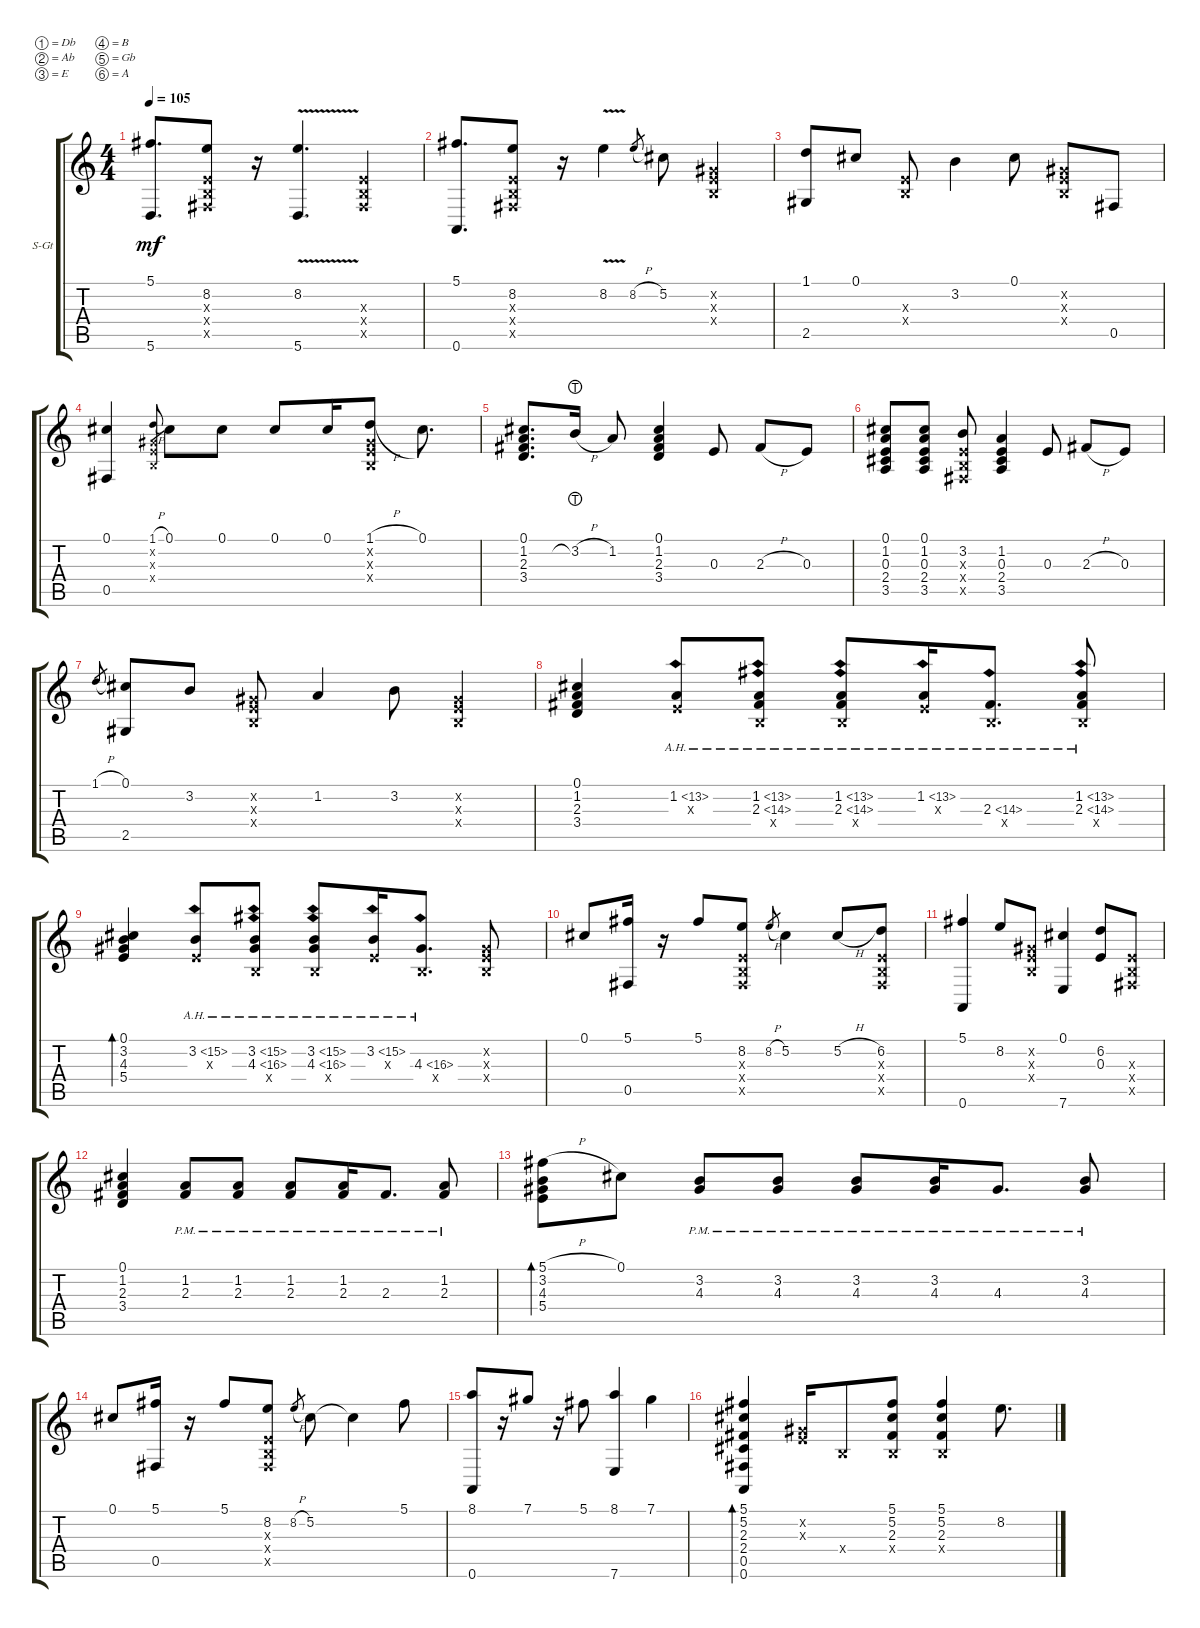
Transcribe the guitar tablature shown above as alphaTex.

\defaultSystemsLayout 4
\bracketExtendMode groupsimilarinstruments
\firstSystemTrackNameOrientation horizontal
\otherSystemsTrackNameOrientation horizontal
\track ("Steel Guitar" "S-Gt") {instrument acousticguitarsteel}
\staff {score tabs}
\tuning (Db4 Ab3 E3 B2 Gb2 A1)
\ts (4 4)
\tempo 105
\clef g2
\ks c
(5.1 5.6).8{d dy mf} (0.3{x} 0.4{x} 0.5{x} 8.2).8 r.16 (8.2{v} 5.6).4{d} (0.3{x} 0.4{x} 0.5{x}).4 |
(0.6 5.1).8{d} (8.2 0.3{x} 0.4{x} 0.5{x}).8 r.16 8.2{v}.4 8.2{h}.8{gr} 5.2.8 (0.3{x} 0.4{x} 0.2{x}).4 |
(2.5 1.1).8 0.1.8 (0.3{x} 0.4{x}).8 3.2.4 0.1.8 (0.3{x} 0.4{x} 0.2{x}).8 0.5.8 |
(0.1 0.5).4 (1.1{h} 0.3{x} 0.4{x} 0.2{x}).8{gr} 0.1.8 0.1.8 0.1.8 0.1.16 (1.1{h} 0.3{x} 0.4{x} 0.2{x}).8 0.1.8{d} |
(0.1 1.2 2.3 3.4).8{d} 3.2{h lht}.16 1.2.8 (0.1 1.2 2.3 3.4).4 0.3.8 2.3{h}.8 0.3.8 |
(0.1 1.2 0.3 2.4 3.5).8 (0.1 1.2 0.3 2.4 3.5).8 (0.4{x} 0.3{x} 3.2 0.5{x}).8 (1.2 0.3 2.4 3.5).4 0.3.8 2.3{h}.8 0.3.8 |
1.1{h}.8{gr} (2.5 0.1).8 3.2.8 (0.2{x} 0.3{x} 0.4{x}).8 1.2.4 3.2.8 (0.2{x} 0.3{x} 0.4{x}).4 |
(0.1 1.2 2.3 3.4).4 (1.2{ah 12} 0.3{x}).8 (2.3{ah 12} 0.4{x} 1.2{ah 12}).8 (2.3{ah 12} 0.4{x} 1.2{ah 12}).8 (1.2{ah 12} 0.3{x}).16 (2.3{ah 12} 0.4{x}).8{d} (2.3{ah 12} 0.4{x} 1.2{ah 12}).8 |
(0.1 3.2 4.3 5.4).4{bd 30} (3.2{ah 12} 0.3{x}).8 (4.3{ah 12} 0.4{x} 3.2{ah 12}).8 (4.3{ah 12} 0.4{x} 3.2{ah 12}).8 (3.2{ah 12} 0.3{x}).16 (4.3{ah 12} 0.4{x}).8{d} (0.4{x} 0.3{x} 0.2{x}).8 |
0.1.8 (5.1 0.5).16 r.16 5.1.8 (8.2 0.3{x} 0.4{x} 0.5{x}).8 8.2{h}.8{gr} 5.2.4 5.2{h}.8 (6.2 0.3{x} 0.4{x} 0.5{x}).8 |
(5.1 0.6).4 8.2.8 (0.2{x} 0.3{x} 0.4{x}).8 (7.6 0.1).4 (6.2 0.3).8 (0.3{x} 0.4{x} 0.5{x}).8 |
(0.1 1.2 2.3 3.4).4 (1.2{pm} 2.3{pm}).8 (2.3{pm} 1.2{pm}).8 (2.3{pm} 1.2{pm}).8 (1.2{pm} 2.3{pm}).16 2.3{pm}.8{d} (2.3{pm} 1.2{pm}).8 |
(5.1{h} 3.2 4.3 5.4).8{bd 30} 0.1.8 (3.2{pm} 4.3{pm}).8 (4.3{pm} 3.2{pm}).8 (4.3{pm} 3.2{pm}).8 (3.2{pm} 4.3{pm}).16 4.3{pm}.8{d} (4.3{pm} 3.2{pm}).8 |
0.1.8 (5.1 0.5).16 r.16 5.1.8 (8.2 0.3{x} 0.4{x} 0.5{x}).8 8.2{h}.8{gr} 5.2.8 5.2{t}.4 5.1.8 |
(8.1 0.6).8 r.16 7.1.8 r.16 5.1.8 (7.6 8.1).4 7.1.4 |
(5.1 5.2 2.3 2.4 0.5 0.6).4{bd 118} (0.2{x} 0.3{x}).16 0.4{x}.8 (5.1 5.2 2.3 0.4{x}).8 (5.1 5.2 2.3 0.4{x}).4 8.2.8{d}
